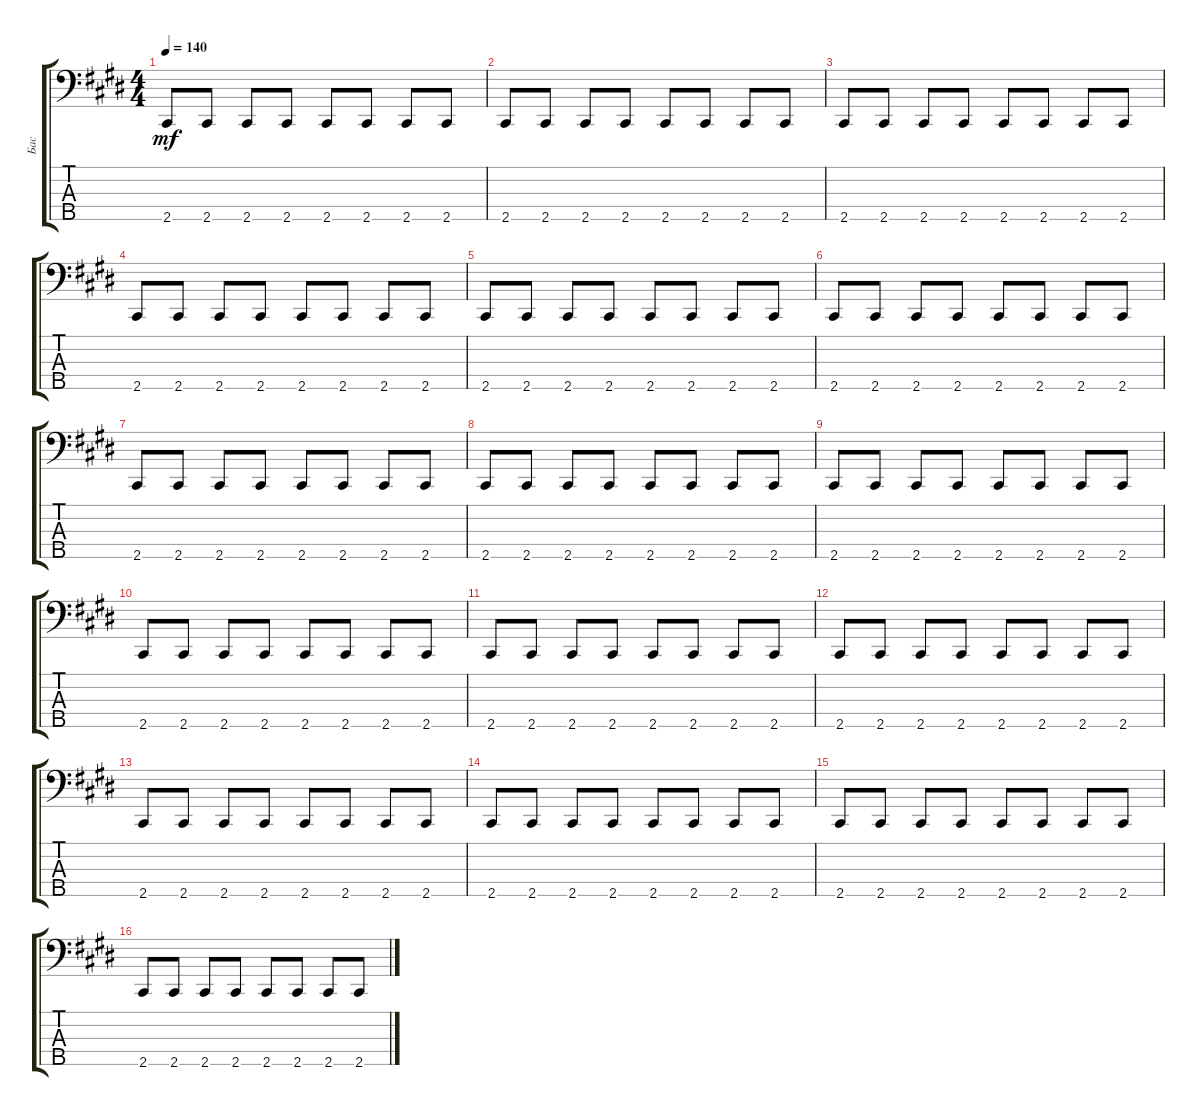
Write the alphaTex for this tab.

\track ("Бас" "Бас") {instrument electricbassfinger}
\staff {score tabs}
\tuning (G2 D2 A1 E1 B0) {hide}
\ts (4 4)
\tempo 140
\clef f4
\ks c#minor
2.5.8{dy mf} 2.5.8 2.5.8 2.5.8 2.5.8 2.5.8 2.5.8 2.5.8 |
2.5.8 2.5.8 2.5.8 2.5.8 2.5.8 2.5.8 2.5.8 2.5.8 |
2.5.8 2.5.8 2.5.8 2.5.8 2.5.8 2.5.8 2.5.8 2.5.8 |
2.5.8 2.5.8 2.5.8 2.5.8 2.5.8 2.5.8 2.5.8 2.5.8 |
2.5.8 2.5.8 2.5.8 2.5.8 2.5.8 2.5.8 2.5.8 2.5.8 |
2.5.8 2.5.8 2.5.8 2.5.8 2.5.8 2.5.8 2.5.8 2.5.8 |
2.5.8 2.5.8 2.5.8 2.5.8 2.5.8 2.5.8 2.5.8 2.5.8 |
2.5.8 2.5.8 2.5.8 2.5.8 2.5.8 2.5.8 2.5.8 2.5.8 |
2.5.8 2.5.8 2.5.8 2.5.8 2.5.8 2.5.8 2.5.8 2.5.8 |
2.5.8 2.5.8 2.5.8 2.5.8 2.5.8 2.5.8 2.5.8 2.5.8 |
2.5.8 2.5.8 2.5.8 2.5.8 2.5.8 2.5.8 2.5.8 2.5.8 |
2.5.8 2.5.8 2.5.8 2.5.8 2.5.8 2.5.8 2.5.8 2.5.8 |
2.5.8 2.5.8 2.5.8 2.5.8 2.5.8 2.5.8 2.5.8 2.5.8 |
2.5.8 2.5.8 2.5.8 2.5.8 2.5.8 2.5.8 2.5.8 2.5.8 |
2.5.8 2.5.8 2.5.8 2.5.8 2.5.8 2.5.8 2.5.8 2.5.8 |
2.5.8 2.5.8 2.5.8 2.5.8 2.5.8 2.5.8 2.5.8 2.5.8
